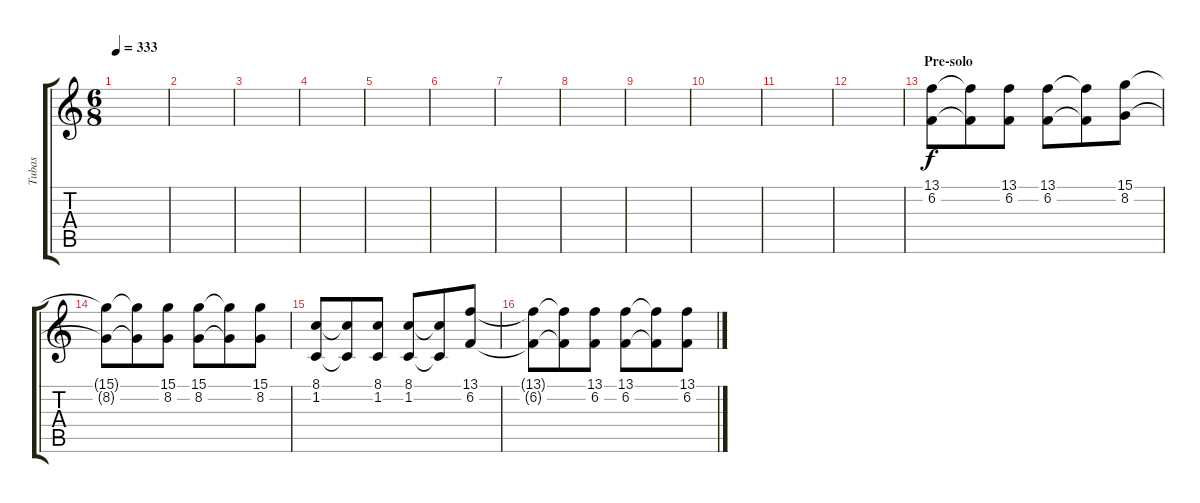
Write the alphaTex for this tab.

\track ("Tubas" "Tubas") {instrument tuba}
\staff {score tabs}
\tuning (E4 B3 G3 D3 A2 E2) {hide}
\ts (6 8)
\tempo 333
\clef g2
\ks c
|
|
|
|
|
|
|
|
|
|
|
|
\section ("" "Pre-solo")
(13.1 6.2).8 (13.1{t} 6.2{t}).8 (13.1 6.2).8 (13.1 6.2).8 (13.1{t} 6.2{t}).8 (15.1 8.2).8 |
(15.1{t} 8.2{t}).8 (15.1{t} 8.2{t}).8 (15.1 8.2).8 (15.1 8.2).8 (15.1{t} 8.2{t}).8 (15.1 8.2).8 |
(8.1 1.2).8 (8.1{t} 1.2{t}).8 (8.1 1.2).8 (8.1 1.2).8 (8.1{t} 1.2{t}).8 (13.1 6.2).8 |
(13.1{t} 6.2{t}).8 (13.1{t} 6.2{t}).8 (13.1 6.2).8 (13.1 6.2).8 (13.1{t} 6.2{t}).8 (13.1 6.2).8
